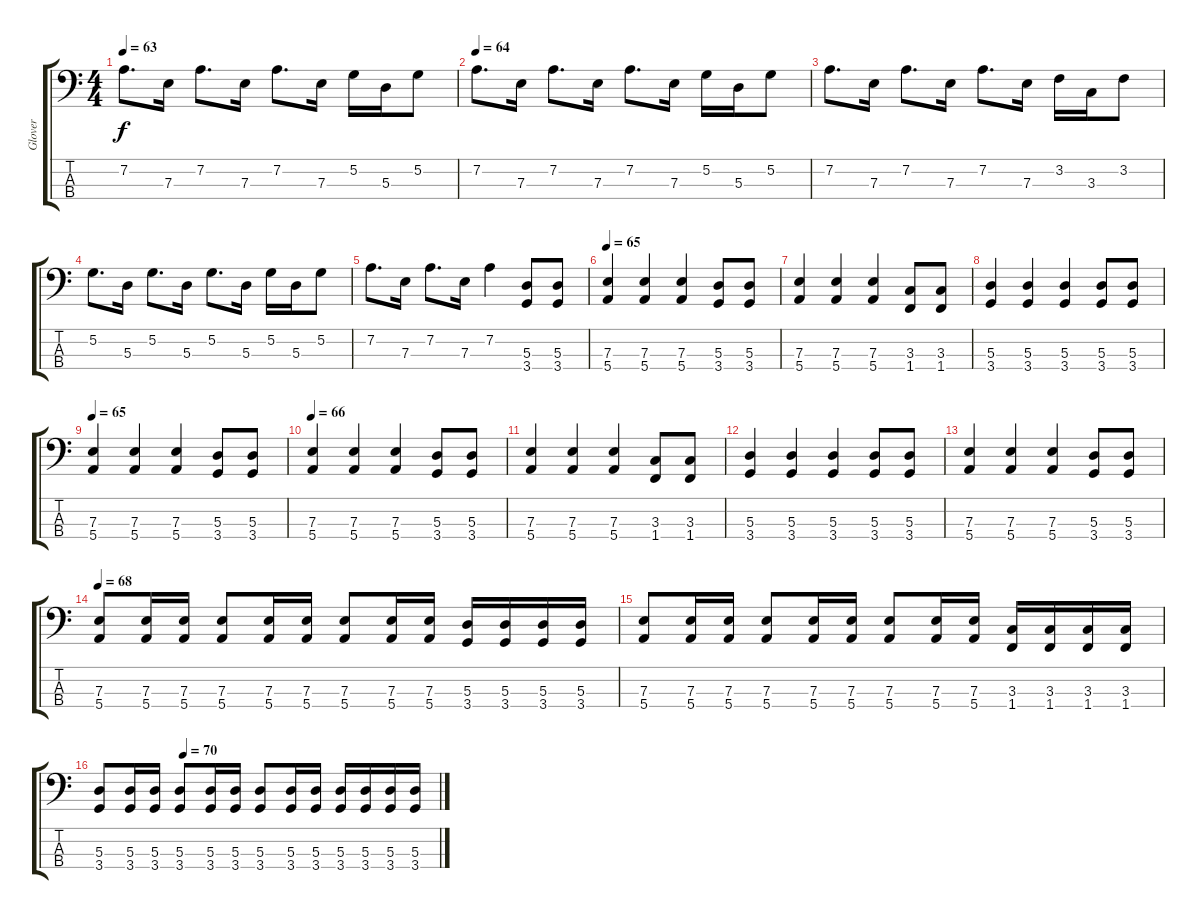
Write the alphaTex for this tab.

\track ("Glover" "Glover") {instrument electricbassfinger}
\staff {score tabs}
\tuning (G2 D2 A1 E1) {hide}
\ts (4 4)
\tempo 63
\clef f4
\ks c
7.2.8{d dy f} 7.3.16 7.2.8{d} 7.3.16 7.2.8{d} 7.3.16 5.2.16 5.3.16 5.2.8 |
\tempo 64
7.2.8{d} 7.3.16 7.2.8{d} 7.3.16 7.2.8{d} 7.3.16 5.2.16 5.3.16 5.2.8 |
7.2.8{d} 7.3.16 7.2.8{d} 7.3.16 7.2.8{d} 7.3.16 3.2.16 3.3.16 3.2.8 |
5.2.8{d} 5.3.16 5.2.8{d} 5.3.16 5.2.8{d} 5.3.16 5.2.16 5.3.16 5.2.8 |
7.2.8{d} 7.3.16 7.2.8{d} 7.3.16 7.2.4 (5.3 3.4).8 (5.3 3.4).8 |
\tempo 65
(7.3 5.4).4 (7.3 5.4).4 (7.3 5.4).4 (5.3 3.4).8 (5.3 3.4).8 |
(7.3 5.4).4 (7.3 5.4).4 (7.3 5.4).4 (3.3 1.4).8 (3.3 1.4).8 |
(5.3 3.4).4 (5.3 3.4).4 (5.3 3.4).4 (5.3 3.4).8 (5.3 3.4).8 |
\tempo 65
(7.3 5.4).4 (7.3 5.4).4 (7.3 5.4).4 (5.3 3.4).8 (5.3 3.4).8 |
\tempo 66
(7.3 5.4).4 (7.3 5.4).4 (7.3 5.4).4 (5.3 3.4).8 (5.3 3.4).8 |
(7.3 5.4).4 (7.3 5.4).4 (7.3 5.4).4 (3.3 1.4).8 (3.3 1.4).8 |
(5.3 3.4).4 (5.3 3.4).4 (5.3 3.4).4 (5.3 3.4).8 (5.3 3.4).8 |
(7.3 5.4).4 (7.3 5.4).4 (7.3 5.4).4 (5.3 3.4).8 (5.3 3.4).8 |
\tempo 68
(7.3 5.4).8 (7.3 5.4).16 (7.3 5.4).16 (7.3 5.4).8 (7.3 5.4).16 (7.3 5.4).16 (7.3 5.4).8 (7.3 5.4).16 (7.3 5.4).16 (5.3 3.4).16 (5.3 3.4).16 (5.3 3.4).16 (5.3 3.4).16 |
(7.3 5.4).8 (7.3 5.4).16 (7.3 5.4).16 (7.3 5.4).8 (7.3 5.4).16 (7.3 5.4).16 (7.3 5.4).8 (7.3 5.4).16 (7.3 5.4).16 (3.3 1.4).16 (3.3 1.4).16 (3.3 1.4).16 (3.3 1.4).16 |
\tempo (70 0.25)
(5.3 3.4).8 (5.3 3.4).16 (5.3 3.4).16 (5.3 3.4).8 (5.3 3.4).16 (5.3 3.4).16 (5.3 3.4).8 (5.3 3.4).16 (5.3 3.4).16 (5.3 3.4).16 (5.3 3.4).16 (5.3 3.4).16 (5.3 3.4).16
